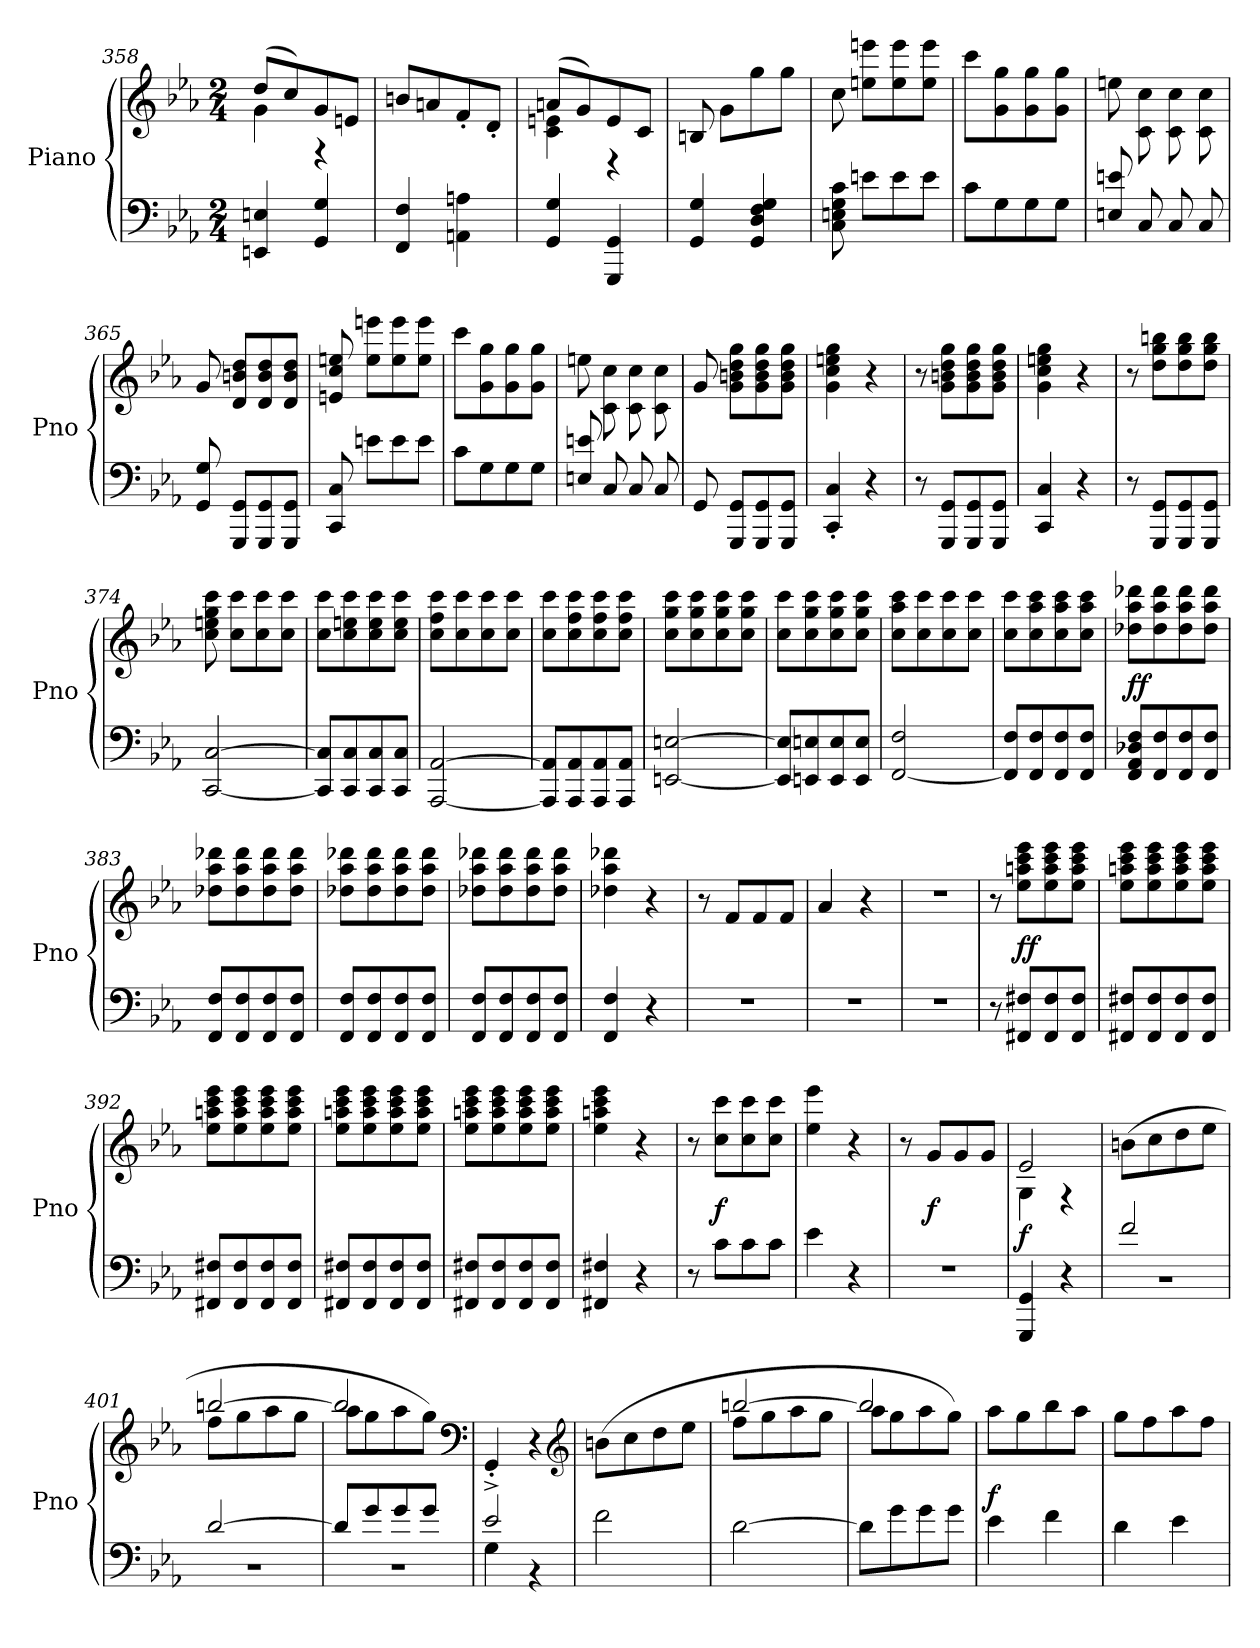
**kern	**kern	**dynam
*part1	*part1	*part1
*staff2	*staff1	*staff1/2
*I"Piano	*	*
*I'Pno	*	*
*clefF4	*clefG2	*
*k[b-e-a-]	*k[b-e-a-]	*
*M2/4	*M2/4	*
=358	=358	=358
*	*^	*
4EEn/ 4En/	(8dd/L	4g\	.
.	8cc/)	.	.
4GG/ 4G/	8g/	4r	.
.	8en/J	.	.
*	*v	*v	*
=359	=359	=359
4FF/ 4F/	8bn/L	.
.	8an/	.
4AAn\ 4An\	8f'/	.
.	8d'/J	.
=360	=360	=360
*	*^	*
4GG/ 4G/	(8an/L	4c\ 4en\	.
.	8g/)	.	.
4GGG/ 4GG/	8e/	4r	.
.	8c/J	.	.
*	*v	*v	*
=361	=361	=361
4GG/ 4G/	8Bn/	.
.	8g\L	.
4GG/ 4D/ 4F/ 4G/	8gg\	.
.	8gg\J	.
=362	=362	=362
8C\ 8En\ 8G\ 8c\	8cc\	.
8en\L	8een\ 8eeen\L	.
8e\	8ee\ 8eee\	.
8e\J	8ee\ 8eee\J	.
=363	=363	=363
8c\L	8ccc\L	.
8G\	8g\ 8gg\	.
8G\	8g\ 8gg\	.
8G\J	8g\ 8gg\J	.
=364	=364	=364
8En/ 8en/	8een\	.
8C/	8c\ 8cc\	.
8C/	8c\ 8cc\	.
8C/	8c\ 8cc\	.
=365	=365	=365
8GG/ 8G/	8g/	.
8GGG/ 8GG/L	8d/ 8bn/ 8dd/L	.
8GGG/ 8GG/	8d/ 8b/ 8dd/	.
8GGG/ 8GG/J	8d/ 8b/ 8dd/J	.
=366	=366	=366
8CC/ 8C/	8en/ 8cc/ 8een/	.
8en\L	8ee\ 8eeen\L	.
8e\	8ee\ 8eee\	.
8e\J	8ee\ 8eee\J	.
=367	=367	=367
8c\L	8ccc\L	.
8G\	8g\ 8gg\	.
8G\	8g\ 8gg\	.
8G\J	8g\ 8gg\J	.
=368	=368	=368
8En/ 8en/	8een\	.
8C/	8c\ 8cc\	.
8C/	8c\ 8cc\	.
8C/	8c\ 8cc\	.
=369	=369	=369
8GG/	8g/	.
8GGG/ 8GG/L	8g\ 8bn\ 8dd\ 8gg\L	.
8GGG/ 8GG/	8g\ 8b\ 8dd\ 8gg\	.
8GGG/ 8GG/J	8g\ 8b\ 8dd\ 8gg\J	.
=370	=370	=370
4CC'/ 4C'/	4g\ 4cc\ 4een\ 4gg\	.
4r	4r	.
=371	=371	=371
8r	8r	.
8GGG/ 8GG/L	8g\ 8bn\ 8dd\ 8gg\L	.
8GGG/ 8GG/	8g\ 8b\ 8dd\ 8gg\	.
8GGG/ 8GG/J	8g\ 8b\ 8dd\ 8gg\J	.
=372	=372	=372
4CC/ 4C/	4g\ 4cc\ 4een\ 4gg\	.
4r	4r	.
=373	=373	=373
8r	8r	.
8GGG/ 8GG/L	8dd\ 8gg\ 8bbn\L	.
8GGG/ 8GG/	8dd\ 8gg\ 8bb\	.
8GGG/ 8GG/J	8dd\ 8gg\ 8bb\J	.
=374	=374	=374
[2CC/ [2C/	8cc\ 8een\ 8gg\ 8ccc\	.
.	8cc\ 8ccc\L	.
.	8cc\ 8ccc\	.
.	8cc\ 8ccc\J	.
=375	=375	=375
8CC]/ 8C]/L	8cc\ 8ccc\L	.
8CC/ 8C/	8cc\ 8een\ 8ccc\	.
8CC/ 8C/	8cc\ 8ee\ 8ccc\	.
8CC/ 8C/J	8cc\ 8ee\ 8ccc\J	.
=376	=376	=376
[2AAA-/ [2AA-/	8cc\ 8ff\ 8ccc\L	.
.	8cc\ 8ccc\	.
.	8cc\ 8ccc\	.
.	8cc\ 8ccc\J	.
=377	=377	=377
8AAA-]/ 8AA-]/L	8cc\ 8ccc\L	.
8AAA-/ 8AA-/	8cc\ 8ff\ 8ccc\	.
8AAA-/ 8AA-/	8cc\ 8ff\ 8ccc\	.
8AAA-/ 8AA-/J	8cc\ 8ff\ 8ccc\J	.
=378	=378	=378
[2EEn/ [2En/	8cc\ 8gg\ 8ccc\L	.
.	8cc\ 8gg\ 8ccc\	.
.	8cc\ 8gg\ 8ccc\	.
.	8cc\ 8gg\ 8ccc\J	.
=379	=379	=379
8EE]/ 8E]/L	8cc\ 8ccc\L	.
8EEn/ 8En/	8cc\ 8gg\ 8ccc\	.
8EE/ 8E/	8cc\ 8gg\ 8ccc\	.
8EE/ 8E/J	8cc\ 8gg\ 8ccc\J	.
=380	=380	=380
[2FF/ 2F/	8cc\ 8aa-\ 8ccc\L	.
.	8cc\ 8ccc\	.
.	8cc\ 8ccc\	.
.	8cc\ 8ccc\J	.
=381	=381	=381
8FF]/ 8F/L	8cc\ 8ccc\L	.
8FF/ 8F/	8cc\ 8aa-\ 8ccc\	.
8FF/ 8F/	8cc\ 8aa-\ 8ccc\	.
8FF/ 8F/J	8cc\ 8aa-\ 8ccc\J	.
=382	=382	=382
8FF/ 8AA-/ 8D-X/ 8F/L	8dd-X\ 8aa-\ 8ddd-X\L	ff
8FF/ 8F/	8dd-\ 8aa-\ 8ddd-\	.
8FF/ 8F/	8dd-\ 8aa-\ 8ddd-\	.
8FF/ 8F/J	8dd-\ 8aa-\ 8ddd-\J	.
=383	=383	=383
8FF/ 8F/L	8dd-X\ 8aa-\ 8ddd-X\L	.
8FF/ 8F/	8dd-\ 8aa-\ 8ddd-\	.
8FF/ 8F/	8dd-\ 8aa-\ 8ddd-\	.
8FF/ 8F/J	8dd-\ 8aa-\ 8ddd-\J	.
=384	=384	=384
8FF/ 8F/L	8dd-X\ 8aa-\ 8ddd-X\L	.
8FF/ 8F/	8dd-\ 8aa-\ 8ddd-\	.
8FF/ 8F/	8dd-\ 8aa-\ 8ddd-\	.
8FF/ 8F/J	8dd-\ 8aa-\ 8ddd-\J	.
=385	=385	=385
8FF/ 8F/L	8dd-X\ 8aa-\ 8ddd-X\L	.
8FF/ 8F/	8dd-\ 8aa-\ 8ddd-\	.
8FF/ 8F/	8dd-\ 8aa-\ 8ddd-\	.
8FF/ 8F/J	8dd-\ 8aa-\ 8ddd-\J	.
=386	=386	=386
4FF/ 4F/	4dd-X\ 4aa-\ 4ddd-X\	.
4r	4r	.
=387	=387	=387
2r	8r	.
.	8f/L	.
.	8f/	.
.	8f/J	.
=388	=388	=388
2r	4a-/	.
.	4r	.
=389	=389	=389
2r	2r	.
=390	=390	=390
8r	8r	.
8FF#X/ 8F#X/L	8ee-\ 8aan\ 8ccc\ 8eee-\L	ff
8FF#/ 8F#/	8ee-\ 8aa\ 8ccc\ 8eee-\	.
8FF#/ 8F#/J	8ee-\ 8aa\ 8ccc\ 8eee-\J	.
=391	=391	=391
8FF#X/ 8F#X/L	8ee-\ 8aan\ 8ccc\ 8eee-\L	.
8FF#/ 8F#/	8ee-\ 8aa\ 8ccc\ 8eee-\	.
8FF#/ 8F#/	8ee-\ 8aa\ 8ccc\ 8eee-\	.
8FF#/ 8F#/J	8ee-\ 8aa\ 8ccc\ 8eee-\J	.
=392	=392	=392
8FF#X/ 8F#X/L	8ee-\ 8aan\ 8ccc\ 8eee-\L	.
8FF#/ 8F#/	8ee-\ 8aa\ 8ccc\ 8eee-\	.
8FF#/ 8F#/	8ee-\ 8aa\ 8ccc\ 8eee-\	.
8FF#/ 8F#/J	8ee-\ 8aa\ 8ccc\ 8eee-\J	.
=393	=393	=393
8FF#X/ 8F#X/L	8ee-\ 8aan\ 8ccc\ 8eee-\L	.
8FF#/ 8F#/	8ee-\ 8aa\ 8ccc\ 8eee-\	.
8FF#/ 8F#/	8ee-\ 8aa\ 8ccc\ 8eee-\	.
8FF#/ 8F#/J	8ee-\ 8aa\ 8ccc\ 8eee-\J	.
=394	=394	=394
8FF#X/ 8F#X/L	8ee-\ 8aan\ 8ccc\ 8eee-\L	.
8FF#/ 8F#/	8ee-\ 8aa\ 8ccc\ 8eee-\	.
8FF#/ 8F#/	8ee-\ 8aa\ 8ccc\ 8eee-\	.
8FF#/ 8F#/J	8ee-\ 8aa\ 8ccc\ 8eee-\J	.
=395	=395	=395
4FF#X/ 4F#X/	4ee-\ 4aan\ 4ccc\ 4eee-\	.
4r	4r	.
=396	=396	=396
8r	8r	.
8c\L	8cc\ 8ccc\L	f
8c\	8cc\ 8ccc\	.
8c\J	8cc\ 8ccc\J	.
=397	=397	=397
4e-\	4ee-\ 4eee-\	.
4r	4r	.
=398	=398	=398
2r	8r	.
.	8g/L	f
.	8g/	.
.	8g/J	.
=399	=399	=399
*	*^	*
4GGG/ 4GG/	2e-/	4G\	f
4r	.	4r	.
*	*v	*v	*
=400	=400	=400
*^	*	*
2f/	2r	(8bn\L	.
.	.	8cc\	.
.	.	8dd\	.
.	.	8ee-\J	.
=401	=401	=401	=401
*	*	*^	*
[2d/	2r	[2bbn/	8ff\L	.
.	.	.	8gg\	.
.	.	.	8aa-\	.
.	.	.	8gg\J	.
=402	=402	=402	=402	=402
8d/L]	2r	2bb/]	8aa-\L	.
8g/	.	.	8gg\	.
8g/	.	.	8aa-\	.
8g/J	.	.	8gg\J)	.
*	*	*v	*v	*
*	*	*clefF4	*
=403	=403	=403	=403
2e-/	4G\	4GG'^/	.
.	4r	4r	.
*v	*v	*	*
*	*clefG2	*
=404	=404	=404
2f\	(8bn\L	.
.	8cc\	.
.	8dd\	.
.	8ee-\J	.
=405	=405	=405
*	*^	*
[2d\	[2bbn/	8ff\L	.
.	.	8gg\	.
.	.	8aa-\	.
.	.	8gg\J	.
=406	=406	=406	=406
8d\L]	2bb/]	8aa-\L	.
8g\	.	8gg\	.
8g\	.	8aa-\	.
8g\J	.	8gg\J)	.
*	*v	*v	*
=407	=407	=407
4e-\	8aa-\L	f
.	8gg\	.
4f\	8bb-\	.
.	8aa-\J	.
=408	=408	=408
4d\	8gg\L	.
.	8ff\	.
4e-\	8aa-\	.
.	8ff\J	.
=	=	=
*-	*-	*-
